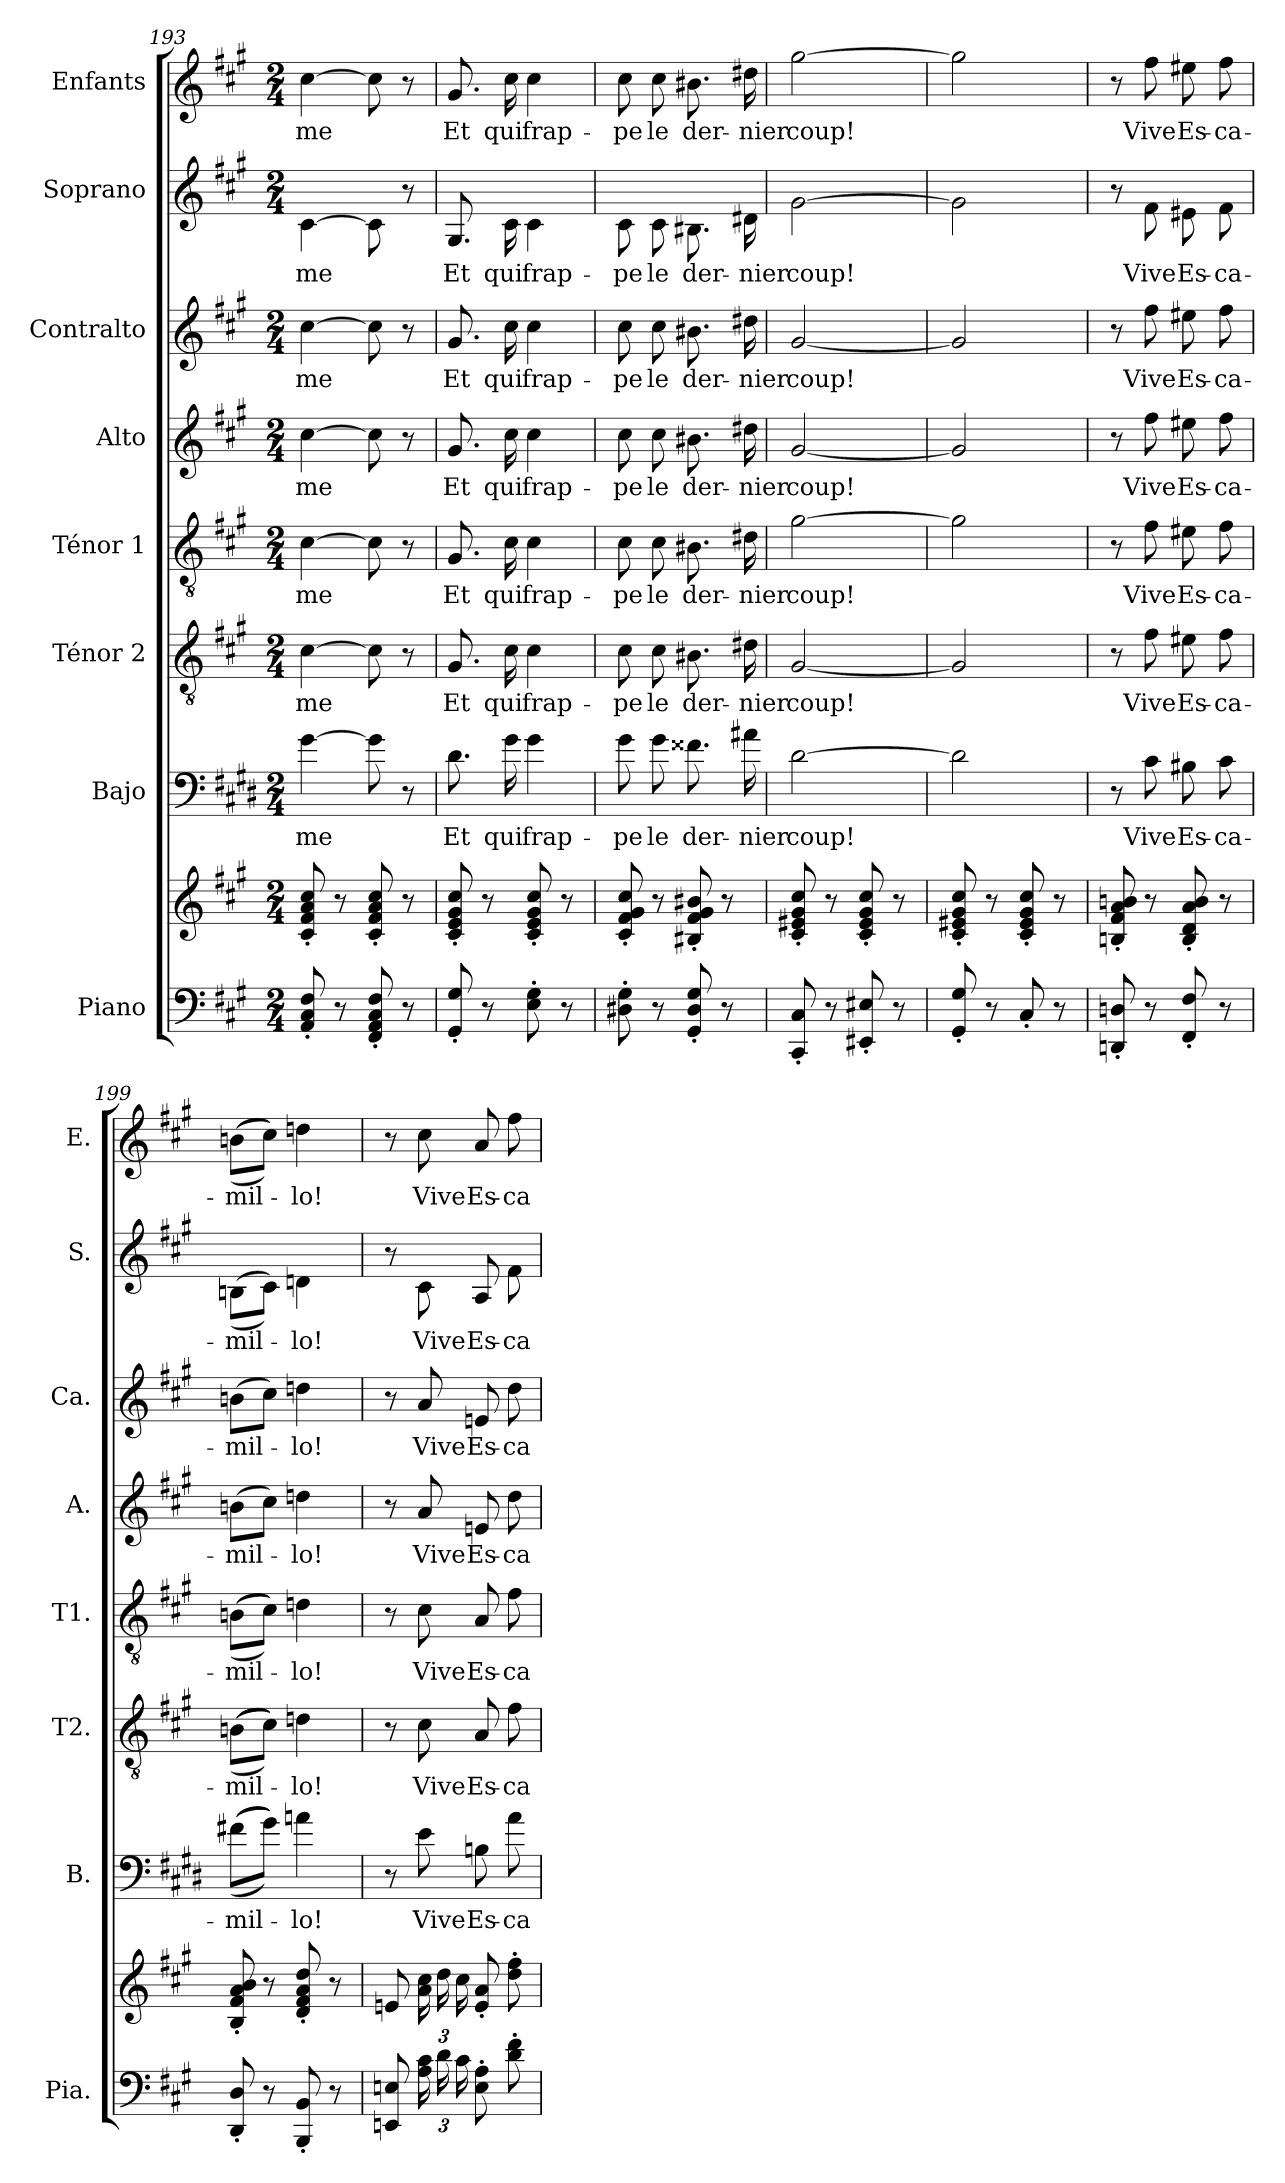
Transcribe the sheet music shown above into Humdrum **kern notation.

**kern	**kern	**kern	**text	**kern	**text	**kern	**text	**kern	**text	**kern	**text	**kern	**text	**kern	**text
*part8	*part8	*part7	*part7	*part6	*part6	*part5	*part5	*part4	*part4	*part3	*part3	*part2	*part2	*part1	*part1
*staff9	*staff8	*staff7	*staff7	*staff6	*staff6	*staff5	*staff5	*staff4	*staff4	*staff3	*staff3	*staff2	*staff2	*staff1	*staff1
*I"Piano	*	*I"Bajo	*	*I"Ténor 2	*	*I"Ténor 1	*	*I"Alto	*	*I"Contralto	*	*I"Soprano	*	*I"Enfants	*
*I'Pia.	*	*I'B.	*	*I'T2.	*	*I'T1.	*	*I'A.	*	*I'Ca.	*	*I'S.	*	*I'E.	*
*clefF4	*clefG2	*clefF4	*	*clefGv2	*	*clefGv2	*	*clefG2	*	*clefG2	*	*clefG2	*	*clefG2	*
*	*	*ITrd4c7	*	*	*	*	*	*	*	*	*	*ITrd-7c-12	*	*	*
*k[f#c#g#]	*k[f#c#g#]	*k[f#c#g#]	*	*k[f#c#g#]	*	*k[f#c#g#]	*	*k[f#c#g#]	*	*k[f#c#g#]	*	*k[f#c#g#]	*	*k[f#c#g#]	*
*M2/4	*M2/4	*M2/4	*	*M2/4	*	*M2/4	*	*M2/4	*	*M2/4	*	*M2/4	*	*M2/4	*
=193	=193	=193	=193	=193	=193	=193	=193	=193	=193	=193	=193	=193	=193	=193	=193
8AA/' 8C#/' 8F#/'	8c#/' 8f#/' 8a/' 8cc#/'	[4c#\	-me	[4c#\	-me	[4c#\	-me	[4cc#\	-me	[4cc#\	-me	[4cc#\	-me	[4cc#\	-me
8r	8r	.	.	.	.	.	.	.	.	.	.	.	.	.	.
8FF#/' 8AA/' 8C#/' 8F#/'	8c#/' 8f#/' 8a/' 8cc#/'	8c#\]	.	8c#\]	.	8c#\]	.	8cc#\]	.	8cc#\]	.	8cc#\]	.	8cc#\]	.
8r	8r	8r	.	8r	.	8r	.	8r	.	8r	.	8r	.	8r	.
=194	=194	=194	=194	=194	=194	=194	=194	=194	=194	=194	=194	=194	=194	=194	=194
8GG#/' 8G#/'	8c#/' 8e/' 8g#/' 8cc#/'	8.G#\	Et	8.G#/	Et	8.G#/	Et	8.g#/	Et	8.g#/	Et	8.g#/	Et	8.g#/	Et
8r	8r	.	.	.	.	.	.	.	.	.	.	.	.	.	.
.	.	16c#\	qui	16c#\	qui	16c#\	qui	16cc#\	qui	16cc#\	qui	16cc#\	qui	16cc#\	qui
8E\' 8G#\'	8c#/' 8e/' 8g#/' 8cc#/'	4c#\	frap-	4c#\	frap-	4c#\	frap-	4cc#\	frap-	4cc#\	frap-	4cc#\	frap-	4cc#\	frap-
8r	8r	.	.	.	.	.	.	.	.	.	.	.	.	.	.
!!LO:PB:g=z
=195	=195	=195	=195	=195	=195	=195	=195	=195	=195	=195	=195	=195	=195	=195	=195
8D#X\' 8G#\'	8c#/' 8f#/' 8g#/' 8cc#/'	8c#\	-pe	8c#\	-pe	8c#\	-pe	8cc#\	-pe	8cc#\	-pe	8cc#\	-pe	8cc#\	-pe
8r	8r	8c#\	le	8c#\	le	8c#\	le	8cc#\	le	8cc#\	le	8cc#\	le	8cc#\	le
8GG#/' 8D#/' 8G#/'	8B#X/' 8f#/' 8g#/' 8b#X/'	8.B#X\	der-	8.B#X\	der-	8.B#X\	der-	8.b#X\	der-	8.b#X\	der-	8.b#X\	der-	8.b#X\	der-
8r	8r	.	.	.	.	.	.	.	.	.	.	.	.	.	.
.	.	16d#X\	-nier	16d#X\	-nier	16d#X\	-nier	16dd#X\	-nier	16dd#X\	-nier	16dd#X\	-nier	16dd#X\	-nier
=196	=196	=196	=196	=196	=196	=196	=196	=196	=196	=196	=196	=196	=196	=196	=196
8CC#/' 8C#/'	8c#/' 8e#X/' 8g#/' 8cc#/'	[2G#\	coup!	[2G#/	coup!	[2g#\	coup!	[2g#/	coup!	[2g#/	coup!	[2gg#\	coup!	[2gg#\	coup!
8r	8r	.	.	.	.	.	.	.	.	.	.	.	.	.	.
8EE#X/' 8E#X/'	8c#/' 8e#/' 8g#/' 8cc#/'	.	.	.	.	.	.	.	.	.	.	.	.	.	.
8r	8r	.	.	.	.	.	.	.	.	.	.	.	.	.	.
=197	=197	=197	=197	=197	=197	=197	=197	=197	=197	=197	=197	=197	=197	=197	=197
8GG#/' 8G#/'	8c#/' 8e#X/' 8g#/' 8cc#/'	2G#\]	.	2G#/]	.	2g#\]	.	2g#/]	.	2g#/]	.	2gg#\]	.	2gg#\]	.
8r	8r	.	.	.	.	.	.	.	.	.	.	.	.	.	.
8C#'/	8c#/' 8e#/' 8g#/' 8cc#/'	.	.	.	.	.	.	.	.	.	.	.	.	.	.
8r	8r	.	.	.	.	.	.	.	.	.	.	.	.	.	.
=198	=198	=198	=198	=198	=198	=198	=198	=198	=198	=198	=198	=198	=198	=198	=198
8DDn/' 8Dn/'	8Bn/' 8f#/' 8a/' 8bn/'	8r	.	8r	.	8r	.	8r	.	8r	.	8r	.	8r	.
8r	8r	8F#\	Vive	8f#\	Vive	8f#\	Vive	8ff#\	Vive	8ff#\	Vive	8ff#\	Vive	8ff#\	Vive
8FF#/' 8F#/'	8B/' 8d/' 8a/' 8b/'	8E#X\	Es-	8e#X\	Es-	8e#X\	Es-	8ee#X\	Es-	8ee#X\	Es-	8ee#X\	Es-	8ee#X\	Es-
8r	8r	8F#\	-ca-	8f#\	-ca-	8f#\	-ca-	8ff#\	-ca-	8ff#\	-ca-	8ff#\	-ca-	8ff#\	-ca-
=199	=199	=199	=199	=199	=199	=199	=199	=199	=199	=199	=199	=199	=199	=199	=199
8DD/' 8D/'	8B/' 8f#/' 8a/' 8b/'	((((8Bn\L	-mil-	((((8Bn\L	-mil-	(((8Bn\L	-mil-	(8bn\L	-mil-	(8bn\L	-mil-	((8bn\L	-mil-	(((8bn\L	-mil-
8r	8r	8c#\J))))	.	8c#\J))))	.	8c#\J)))	.	8cc#\J)	.	8cc#\J)	.	8cc#\J))	.	8cc#\J)))	.
8BBB/' 8BB/'	8d/' 8f#/' 8a/' 8dd/'	4dn\	-lo!	4dn\	-lo!	4dn\	-lo!	4ddn\	-lo!	4ddn\	-lo!	4ddn\	-lo!	4ddn\	-lo!
8r	8r	.	.	.	.	.	.	.	.	.	.	.	.	.	.
=200	=200	=200	=200	=200	=200	=200	=200	=200	=200	=200	=200	=200	=200	=200	=200
8EEn/ 8En/	8en/	8r	.	8r	.	8r	.	8r	.	8r	.	8r	.	8r	.
*Xbrackettup	*Xbrackettup	*	*	*	*	*	*	*	*	*	*	*	*	*	*
24A\ 24c#\	24a\ 24cc#\	8A\	Vive	8c#\	Vive	8c#\	Vive	8a/	Vive	8a/	Vive	8cc#\	Vive	8cc#\	Vive
24d\	24dd\	.	.	.	.	.	.	.	.	.	.	.	.	.	.
24c#\	24cc#\	.	.	.	.	.	.	.	.	.	.	.	.	.	.
8E\' 8A\'	8e/' 8a/'	8En\	Es-	8A/	Es-	8A/	Es-	8en/	Es-	8en/	Es-	8a/	Es-	8a/	Es-
8d\' 8f#\'	8dd\' 8ff#\'	8d\	-ca-	8f#\	-ca-	8f#\	-ca-	8dd\	-ca-	8dd\	-ca-	8ff#\	-ca-	8ff#\	-ca-
=	=	=	=	=	=	=	=	=	=	=	=	=	=	=	=
*-	*-	*-	*-	*-	*-	*-	*-	*-	*-	*-	*-	*-	*-	*-	*-
